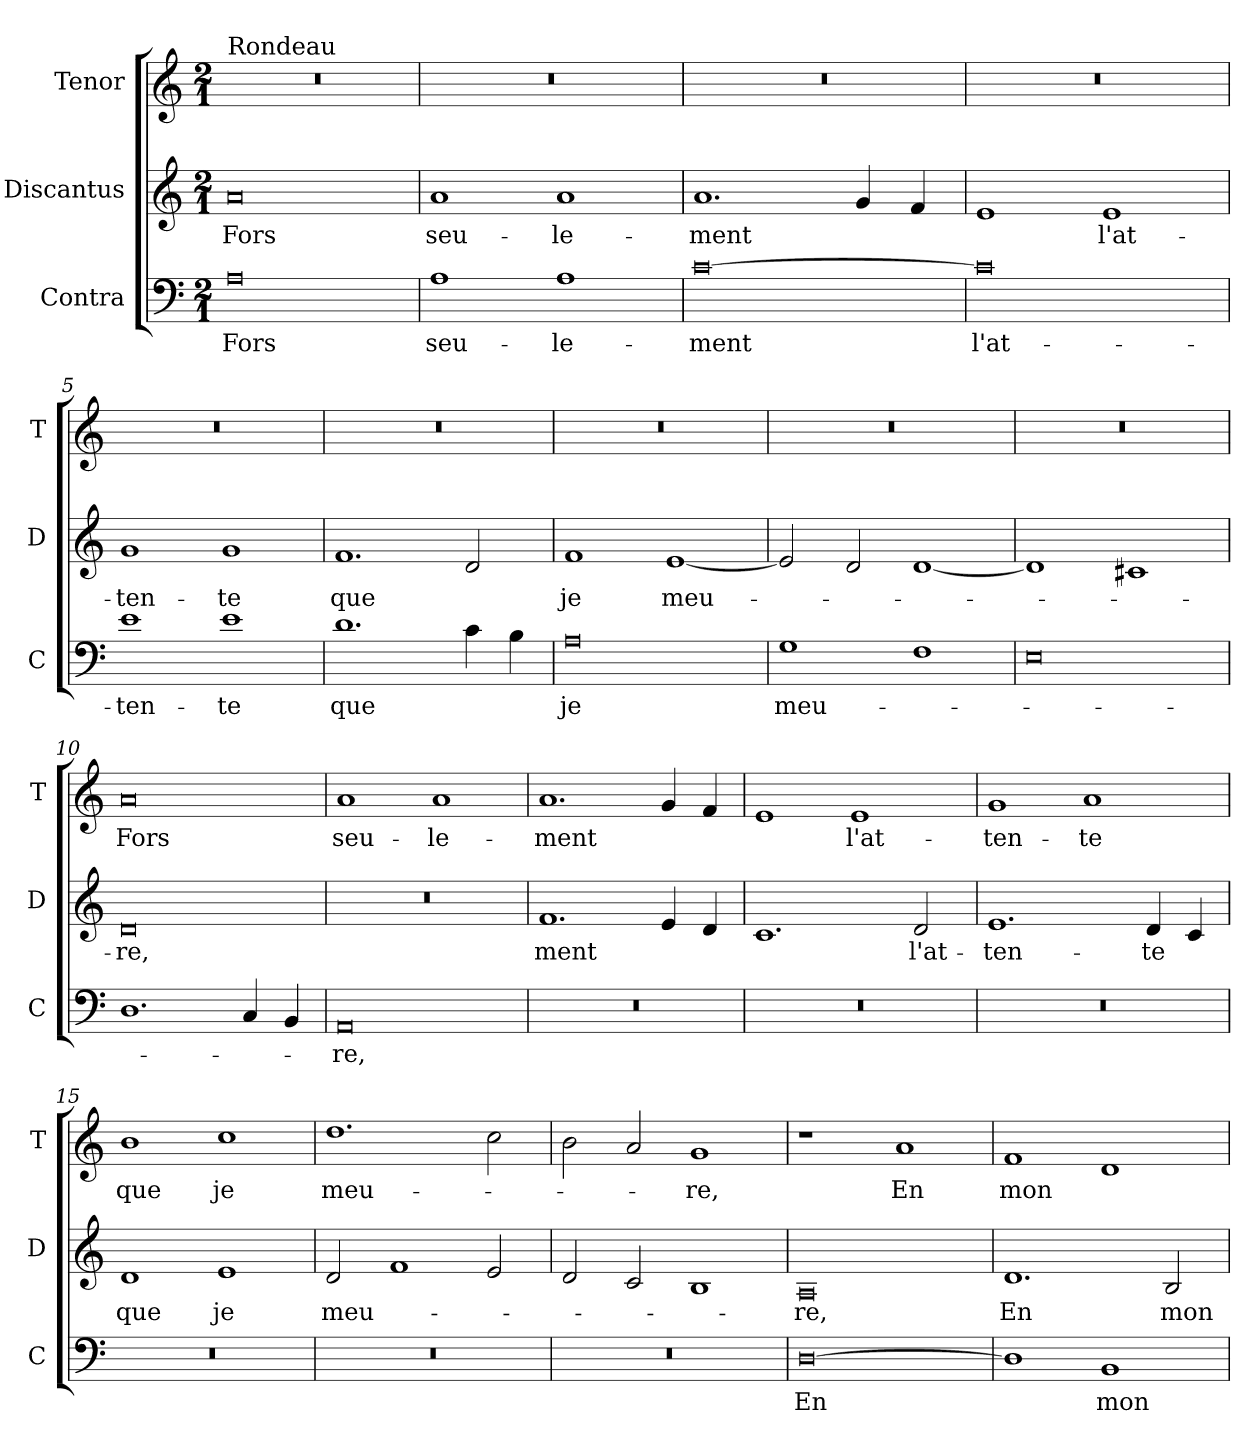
**kern	**text	**kern	**text	**kern	**text
*part3	*part3	*part2	*part2	*part1	*part1
*staff3	*staff3	*staff2	*staff2	*staff1	*staff1
*I"Contra	*	*I"Discantus	*	*I"Tenor	*
*I'C	*	*I'D	*	*I'T	*
*clefF4	*	*clefG2	*	*clefG2	*
*k[]	*	*k[]	*	*k[]	*
*M2/1	*	*M2/1	*	*M2/1	*
=1	=1	=1	=1	=1	=1
!	!	!	!	!LO:TX:a:t=Rondeau	!
0A	Fors	0a	Fors	0r	.
=2	=2	=2	=2	=2	=2
1A	seu-	1a	seu-	0r	.
1A	-le-	1a	-le-	.	.
=3	=3	=3	=3	=3	=3
[0c	-ment	1.a	-ment	0r	.
.	.	4g/	.	.	.
.	.	4f/	.	.	.
=4	=4	=4	=4	=4	=4
0c]	l'at-	1e	.	0r	.
.	.	1e	l'at-	.	.
=5	=5	=5	=5	=5	=5
1e	-ten-	1g	-ten-	0r	.
1e	-te	1g	-te	.	.
=6	=6	=6	=6	=6	=6
1.d	que	1.f	que	0r	.
4c\	.	2d/	.	.	.
4B\	.	.	.	.	.
=7	=7	=7	=7	=7	=7
0A	je	1f	je	0r	.
.	.	[1e	meu-	.	.
=8	=8	=8	=8	=8	=8
1G	meu-	2e/]	.	0r	.
.	.	2d/	.	.	.
1F	.	[1d	.	.	.
=9	=9	=9	=9	=9	=9
0E	.	1d]	.	0r	.
.	.	1c#X	.	.	.
=10	=10	=10	=10	=10	=10
1.D	.	0d	-re,	0a	Fors
4C/	.	.	.	.	.
4BB/	.	.	.	.	.
=11	=11	=11	=11	=11	=11
0AA	-re,	0r	.	1a	seu-
.	.	.	.	1a	-le-
=12	=12	=12	=12	=12	=12
0r	.	1.f	ment	1.a	-ment
.	.	4e/	.	4g/	.
.	.	4d/	.	4f/	.
=13	=13	=13	=13	=13	=13
0r	.	1.c	.	1e	.
.	.	.	.	1e	l'at-
.	.	2d/	l'at-	.	.
=14	=14	=14	=14	=14	=14
0r	.	1.e	-ten-	1g	-ten-
.	.	.	.	1a	-te
.	.	4d/	-te	.	.
.	.	4c/	.	.	.
=15	=15	=15	=15	=15	=15
0r	.	1d	que	1b	que
.	.	1e	je	1cc	je
=16	=16	=16	=16	=16	=16
0r	.	2d/	meu-	1.dd	meu-
.	.	1f	.	.	.
.	.	2e/	.	2cc\	.
=17	=17	=17	=17	=17	=17
0r	.	2d/	.	2b\	.
.	.	2c/	.	2a/	.
.	.	1B	.	1g	-re,
=18	=18	=18	=18	=18	=18
[0D	En	0A	-re,	1r	.
.	.	.	.	1a	En
=19	=19	=19	=19	=19	=19
1D]	.	1.d	En	1f	mon
1BB	mon	.	.	1d	.
.	.	2B/	mon	.	.
=	=	=	=	=	=
*-	*-	*-	*-	*-	*-
